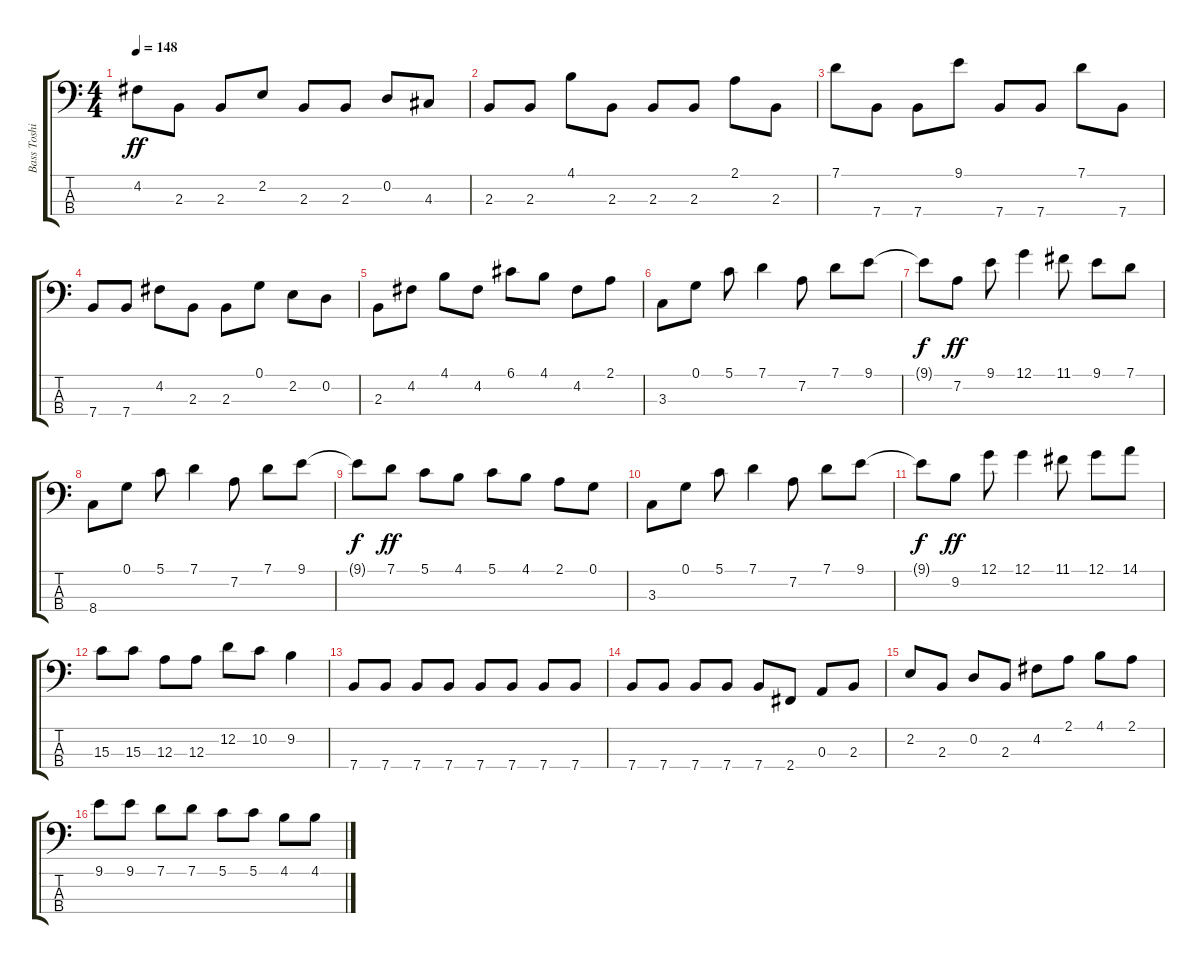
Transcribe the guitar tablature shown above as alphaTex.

\track ("Bass Toshiya                      " "Bass Toshi") {instrument electricbassfinger}
\staff {score tabs}
\tuning (G2 D2 A1 E1) {hide}
\ts (4 4)
\tempo 148
\clef f4
\ks c
4.2.8{dy ff} 2.3.8 2.3.8 2.2.8 2.3.8 2.3.8 0.2.8 4.3.8 |
2.3.8 2.3.8 4.1.8 2.3.8 2.3.8 2.3.8 2.1.8 2.3.8 |
7.1.8 7.4.8 7.4.8 9.1.8 7.4.8 7.4.8 7.1.8 7.4.8 |
7.4.8 7.4.8 4.2.8 2.3.8 2.3.8 0.1.8 2.2.8 0.2.8 |
2.3.8 4.2.8 4.1.8 4.2.8 6.1.8 4.1.8 4.2.8 2.1.8 |
3.3.8 0.1.8 5.1.8 7.1.4 7.2.8 7.1.8 9.1.8 |
9.1{t}.8{dy f} 7.2.8{dy ff} 9.1.8 12.1.4 11.1.8 9.1.8 7.1.8 |
8.4.8 0.1.8 5.1.8 7.1.4 7.2.8 7.1.8 9.1.8 |
9.1{t}.8{dy f} 7.1.8{dy ff} 5.1.8 4.1.8 5.1.8 4.1.8 2.1.8 0.1.8 |
3.3.8 0.1.8 5.1.8 7.1.4 7.2.8 7.1.8 9.1.8 |
9.1{t}.8{dy f} 9.2.8{dy ff} 12.1.8 12.1.4 11.1.8 12.1.8 14.1.8 |
15.3.8 15.3.8 12.3.8 12.3.8 12.2.8 10.2.8 9.2.4 |
7.4.8 7.4.8 7.4.8 7.4.8 7.4.8 7.4.8 7.4.8 7.4.8 |
7.4.8 7.4.8 7.4.8 7.4.8 7.4.8 2.4.8 0.3.8 2.3.8 |
2.2.8 2.3.8 0.2.8 2.3.8 4.2.8 2.1.8 4.1.8 2.1.8 |
9.1.8 9.1.8 7.1.8 7.1.8 5.1.8 5.1.8 4.1.8 4.1.8
